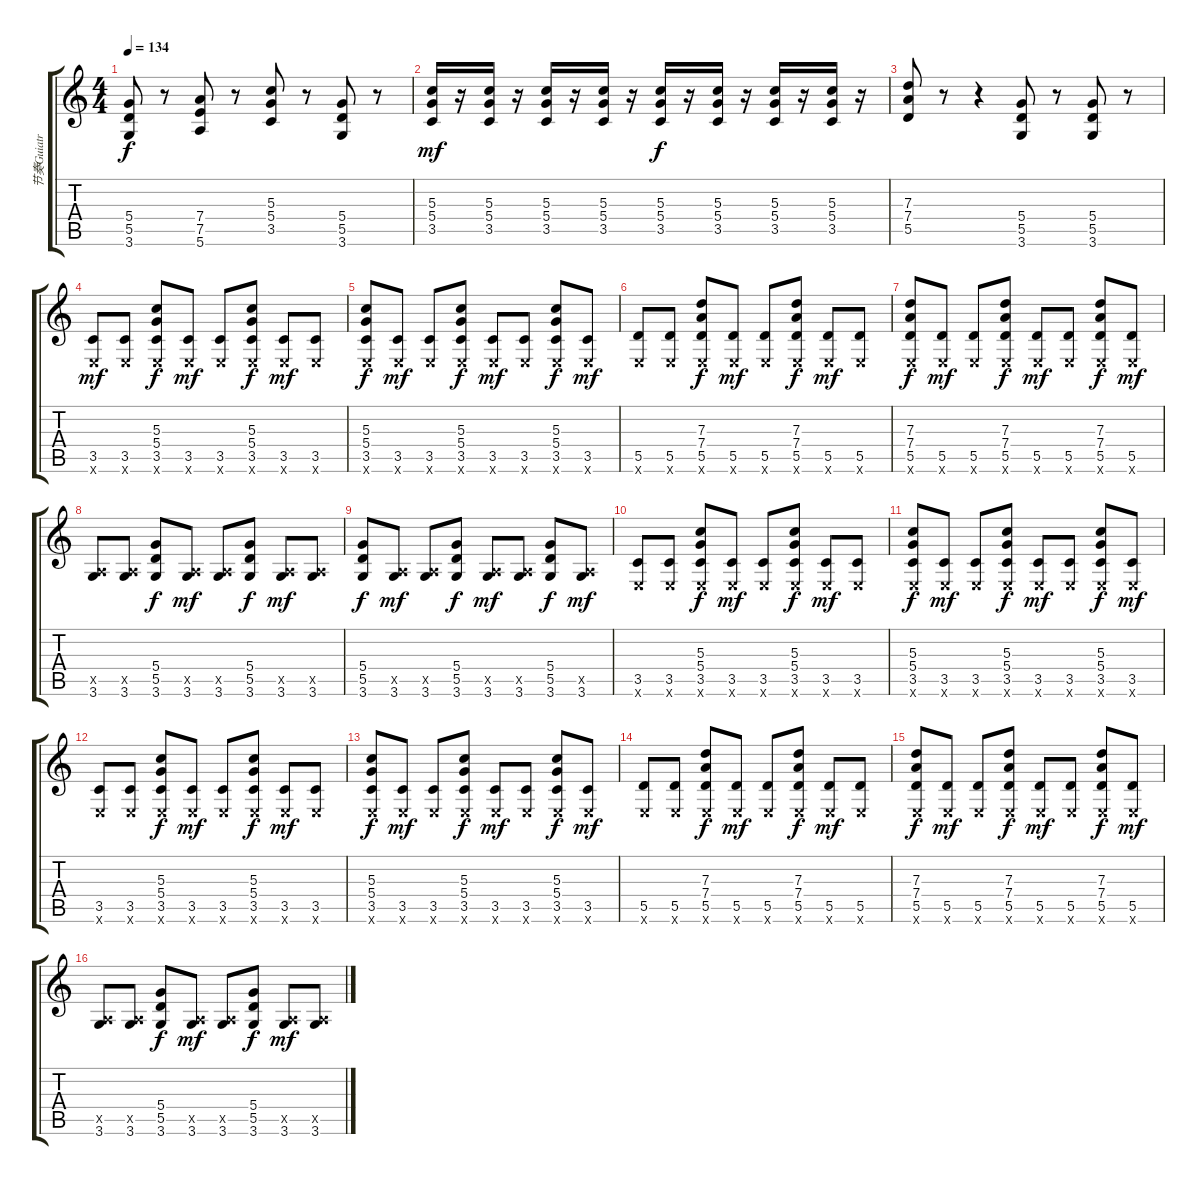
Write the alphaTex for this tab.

\track ("节奏Guiatr" "节奏Guiatr") {instrument distortionguitar}
\staff {score tabs}
\tuning (E4 B3 G3 D3 A2 E2) {hide}
\ts (4 4)
\tempo 134
\clef g2
\ks c
(5.4 5.5 3.6).8{dy f} r.8 (7.4 7.5 5.6).8 r.8 (5.3 5.4 3.5).8 r.8 (5.4 5.5 3.6).8 r.8 |
(5.3 5.4 3.5).16{dy mf} r.16 (5.3 5.4 3.5).16 r.16 (5.3 5.4 3.5).16 r.16 (5.3 5.4 3.5).16 r.16 (5.3 5.4 3.5).16{dy f} r.16 (5.3 5.4 3.5).16 r.16 (5.3 5.4 3.5).16 r.16 (5.3 5.4 3.5).16 r.16 |
(7.3 7.4 5.5).8 r.8 r.4 (5.4 5.5 3.6).8 r.8 (5.4 5.5 3.6).8 r.8 |
(3.5 0.6{x}).8{dy mf} (3.5 0.6{x}).8 (5.3 5.4 3.5 0.6{x}).8{dy f} (3.5 0.6{x}).8{dy mf} (3.5 0.6{x}).8 (5.3 5.4 3.5 0.6{x}).8{dy f} (3.5 0.6{x}).8{dy mf} (3.5 0.6{x}).8 |
(5.3 5.4 3.5 0.6{x}).8{dy f} (3.5 0.6{x}).8{dy mf} (3.5 0.6{x}).8 (5.3 5.4 3.5 0.6{x}).8{dy f} (3.5 0.6{x}).8{dy mf} (3.5 0.6{x}).8 (5.3 5.4 3.5 0.6{x}).8{dy f} (3.5 0.6{x}).8{dy mf} |
(5.5 0.6{x}).8 (5.5 0.6{x}).8 (7.3 7.4 5.5 0.6{x}).8{dy f} (5.5 0.6{x}).8{dy mf} (5.5 0.6{x}).8 (7.3 7.4 5.5 0.6{x}).8{dy f} (5.5 0.6{x}).8{dy mf} (5.5 0.6{x}).8 |
(7.3 7.4 5.5 0.6{x}).8{dy f} (5.5 0.6{x}).8{dy mf} (5.5 0.6{x}).8 (7.3 7.4 5.5 0.6{x}).8{dy f} (5.5 0.6{x}).8{dy mf} (5.5 0.6{x}).8 (7.3 7.4 5.5 0.6{x}).8{dy f} (5.5 0.6{x}).8{dy mf} |
(0.5{x} 3.6).8 (0.5{x} 3.6).8 (5.4 5.5 3.6).8{dy f} (0.5{x} 3.6).8{dy mf} (0.5{x} 3.6).8 (5.4 5.5 3.6).8{dy f} (0.5{x} 3.6).8{dy mf} (0.5{x} 3.6).8 |
(5.4 5.5 3.6).8{dy f} (0.5{x} 3.6).8{dy mf} (0.5{x} 3.6).8 (5.4 5.5 3.6).8{dy f} (0.5{x} 3.6).8{dy mf} (0.5{x} 3.6).8 (5.4 5.5 3.6).8{dy f} (0.5{x} 3.6).8{dy mf} |
(3.5 0.6{x}).8 (3.5 0.6{x}).8 (5.3 5.4 3.5 0.6{x}).8{dy f} (3.5 0.6{x}).8{dy mf} (3.5 0.6{x}).8 (5.3 5.4 3.5 0.6{x}).8{dy f} (3.5 0.6{x}).8{dy mf} (3.5 0.6{x}).8 |
(5.3 5.4 3.5 0.6{x}).8{dy f} (3.5 0.6{x}).8{dy mf} (3.5 0.6{x}).8 (5.3 5.4 3.5 0.6{x}).8{dy f} (3.5 0.6{x}).8{dy mf} (3.5 0.6{x}).8 (5.3 5.4 3.5 0.6{x}).8{dy f} (3.5 0.6{x}).8{dy mf} |
(3.5 0.6{x}).8 (3.5 0.6{x}).8 (5.3 5.4 3.5 0.6{x}).8{dy f} (3.5 0.6{x}).8{dy mf} (3.5 0.6{x}).8 (5.3 5.4 3.5 0.6{x}).8{dy f} (3.5 0.6{x}).8{dy mf} (3.5 0.6{x}).8 |
(5.3 5.4 3.5 0.6{x}).8{dy f} (3.5 0.6{x}).8{dy mf} (3.5 0.6{x}).8 (5.3 5.4 3.5 0.6{x}).8{dy f} (3.5 0.6{x}).8{dy mf} (3.5 0.6{x}).8 (5.3 5.4 3.5 0.6{x}).8{dy f} (3.5 0.6{x}).8{dy mf} |
(5.5 0.6{x}).8 (5.5 0.6{x}).8 (7.3 7.4 5.5 0.6{x}).8{dy f} (5.5 0.6{x}).8{dy mf} (5.5 0.6{x}).8 (7.3 7.4 5.5 0.6{x}).8{dy f} (5.5 0.6{x}).8{dy mf} (5.5 0.6{x}).8 |
(7.3 7.4 5.5 0.6{x}).8{dy f} (5.5 0.6{x}).8{dy mf} (5.5 0.6{x}).8 (7.3 7.4 5.5 0.6{x}).8{dy f} (5.5 0.6{x}).8{dy mf} (5.5 0.6{x}).8 (7.3 7.4 5.5 0.6{x}).8{dy f} (5.5 0.6{x}).8{dy mf} |
(0.5{x} 3.6).8 (0.5{x} 3.6).8 (5.4 5.5 3.6).8{dy f} (0.5{x} 3.6).8{dy mf} (0.5{x} 3.6).8 (5.4 5.5 3.6).8{dy f} (0.5{x} 3.6).8{dy mf} (0.5{x} 3.6).8
